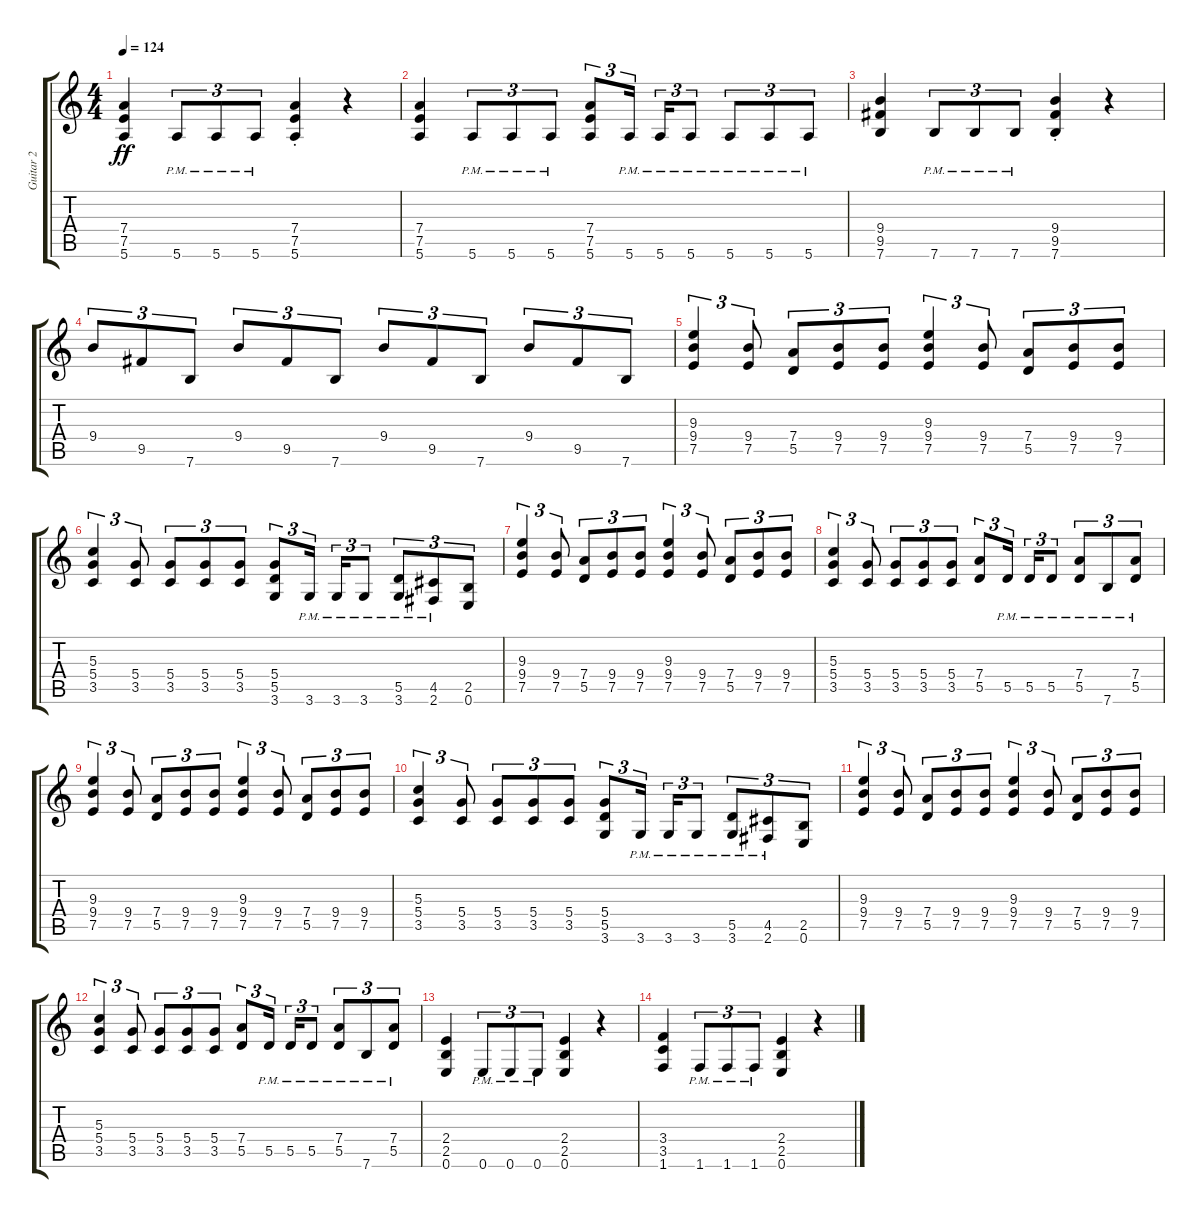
\track ("Guitar 2" "Guitar 2") {instrument distortionguitar}
\staff {score tabs}
\tuning (E4 B3 G3 D3 A2 E2) {hide}
\ts (4 4)
\tempo 124
\clef g2
\ks c
(7.4 7.5 5.6).4{dy ff} 5.6{pm}.8{tu (3 2)} 5.6{pm}.8{tu (3 2)} 5.6{pm}.8{tu (3 2)} (7.4{st} 7.5{st} 5.6{st}).4 r.4 |
(7.4 7.5 5.6).4 5.6{pm}.8{tu (3 2)} 5.6{pm}.8{tu (3 2)} 5.6{pm}.8{tu (3 2)} (7.4 7.5 5.6).8{tu (3 2)} 5.6{pm}.16{tu (3 2) beam splitsecondary} 5.6{pm}.16{tu (3 2)} 5.6{pm}.8{tu (3 2)} 5.6{pm}.8{tu (3 2)} 5.6{pm}.8{tu (3 2)} 5.6{pm}.8{tu (3 2)} |
(9.4 9.5 7.6).4 7.6{pm}.8{tu (3 2)} 7.6{pm}.8{tu (3 2)} 7.6{pm}.8{tu (3 2)} (9.4{st} 9.5{st} 7.6{st}).4 r.4 |
9.4.8{tu (3 2)} 9.5.8{tu (3 2)} 7.6.8{tu (3 2)} 9.4.8{tu (3 2)} 9.5.8{tu (3 2)} 7.6.8{tu (3 2)} 9.4.8{tu (3 2)} 9.5.8{tu (3 2)} 7.6.8{tu (3 2)} 9.4.8{tu (3 2)} 9.5.8{tu (3 2)} 7.6.8{tu (3 2)} |
(9.3 9.4 7.5).4{tu (3 2)} (9.4 7.5).8{tu (3 2)} (7.4 5.5).8{tu (3 2)} (9.4 7.5).8{tu (3 2)} (9.4 7.5).8{tu (3 2)} (9.3 9.4 7.5).4{tu (3 2)} (9.4 7.5).8{tu (3 2)} (7.4 5.5).8{tu (3 2)} (9.4 7.5).8{tu (3 2)} (9.4 7.5).8{tu (3 2)} |
(5.3 5.4 3.5).4{tu (3 2)} (5.4 3.5).8{tu (3 2)} (5.4 3.5).8{tu (3 2)} (5.4 3.5).8{tu (3 2)} (5.4 3.5).8{tu (3 2)} (5.4 5.5 3.6).8{tu (3 2)} 3.6{pm}.16{tu (3 2) beam splitsecondary} 3.6{pm}.16{tu (3 2)} 3.6{pm}.8{tu (3 2)} (5.5{pm} 3.6{pm}).8{tu (3 2)} (4.5{pm} 2.6{pm}).8{tu (3 2)} (2.5 0.6).8{tu (3 2)} |
(9.3 9.4 7.5).4{tu (3 2)} (9.4 7.5).8{tu (3 2)} (7.4 5.5).8{tu (3 2)} (9.4 7.5).8{tu (3 2)} (9.4 7.5).8{tu (3 2)} (9.3 9.4 7.5).4{tu (3 2)} (9.4 7.5).8{tu (3 2)} (7.4 5.5).8{tu (3 2)} (9.4 7.5).8{tu (3 2)} (9.4 7.5).8{tu (3 2)} |
(5.3 5.4 3.5).4{tu (3 2)} (5.4 3.5).8{tu (3 2)} (5.4 3.5).8{tu (3 2)} (5.4 3.5).8{tu (3 2)} (5.4 3.5).8{tu (3 2)} (7.4 5.5).8{tu (3 2)} 5.5{pm}.16{tu (3 2) beam splitsecondary} 5.5{pm}.16{tu (3 2)} 5.5{pm}.8{tu (3 2)} (7.4{pm} 5.5{pm}).8{tu (3 2)} 7.6{pm}.8{tu (3 2)} (7.4{pm} 5.5{pm}).8{tu (3 2)} |
(9.3 9.4 7.5).4{tu (3 2)} (9.4 7.5).8{tu (3 2)} (7.4 5.5).8{tu (3 2)} (9.4 7.5).8{tu (3 2)} (9.4 7.5).8{tu (3 2)} (9.3 9.4 7.5).4{tu (3 2)} (9.4 7.5).8{tu (3 2)} (7.4 5.5).8{tu (3 2)} (9.4 7.5).8{tu (3 2)} (9.4 7.5).8{tu (3 2)} |
(5.3 5.4 3.5).4{tu (3 2)} (5.4 3.5).8{tu (3 2)} (5.4 3.5).8{tu (3 2)} (5.4 3.5).8{tu (3 2)} (5.4 3.5).8{tu (3 2)} (5.4 5.5 3.6).8{tu (3 2)} 3.6{pm}.16{tu (3 2) beam splitsecondary} 3.6{pm}.16{tu (3 2)} 3.6{pm}.8{tu (3 2)} (5.5{pm} 3.6{pm}).8{tu (3 2)} (4.5{pm} 2.6{pm}).8{tu (3 2)} (2.5 0.6).8{tu (3 2)} |
(9.3 9.4 7.5).4{tu (3 2)} (9.4 7.5).8{tu (3 2)} (7.4 5.5).8{tu (3 2)} (9.4 7.5).8{tu (3 2)} (9.4 7.5).8{tu (3 2)} (9.3 9.4 7.5).4{tu (3 2)} (9.4 7.5).8{tu (3 2)} (7.4 5.5).8{tu (3 2)} (9.4 7.5).8{tu (3 2)} (9.4 7.5).8{tu (3 2)} |
(5.3 5.4 3.5).4{tu (3 2)} (5.4 3.5).8{tu (3 2)} (5.4 3.5).8{tu (3 2)} (5.4 3.5).8{tu (3 2)} (5.4 3.5).8{tu (3 2)} (7.4 5.5).8{tu (3 2)} 5.5{pm}.16{tu (3 2) beam splitsecondary} 5.5{pm}.16{tu (3 2)} 5.5{pm}.8{tu (3 2)} (7.4{pm} 5.5{pm}).8{tu (3 2)} 7.6{pm}.8{tu (3 2)} (7.4{pm} 5.5{pm}).8{tu (3 2)} |
(2.4 2.5 0.6).4 0.6{pm}.8{tu (3 2)} 0.6{pm}.8{tu (3 2)} 0.6{pm}.8{tu (3 2)} (2.4 2.5 0.6).4 r.4 |
(3.4 3.5 1.6).4 1.6{pm}.8{tu (3 2)} 1.6{pm}.8{tu (3 2)} 1.6{pm}.8{tu (3 2)} (2.4 2.5 0.6).4 r.4
